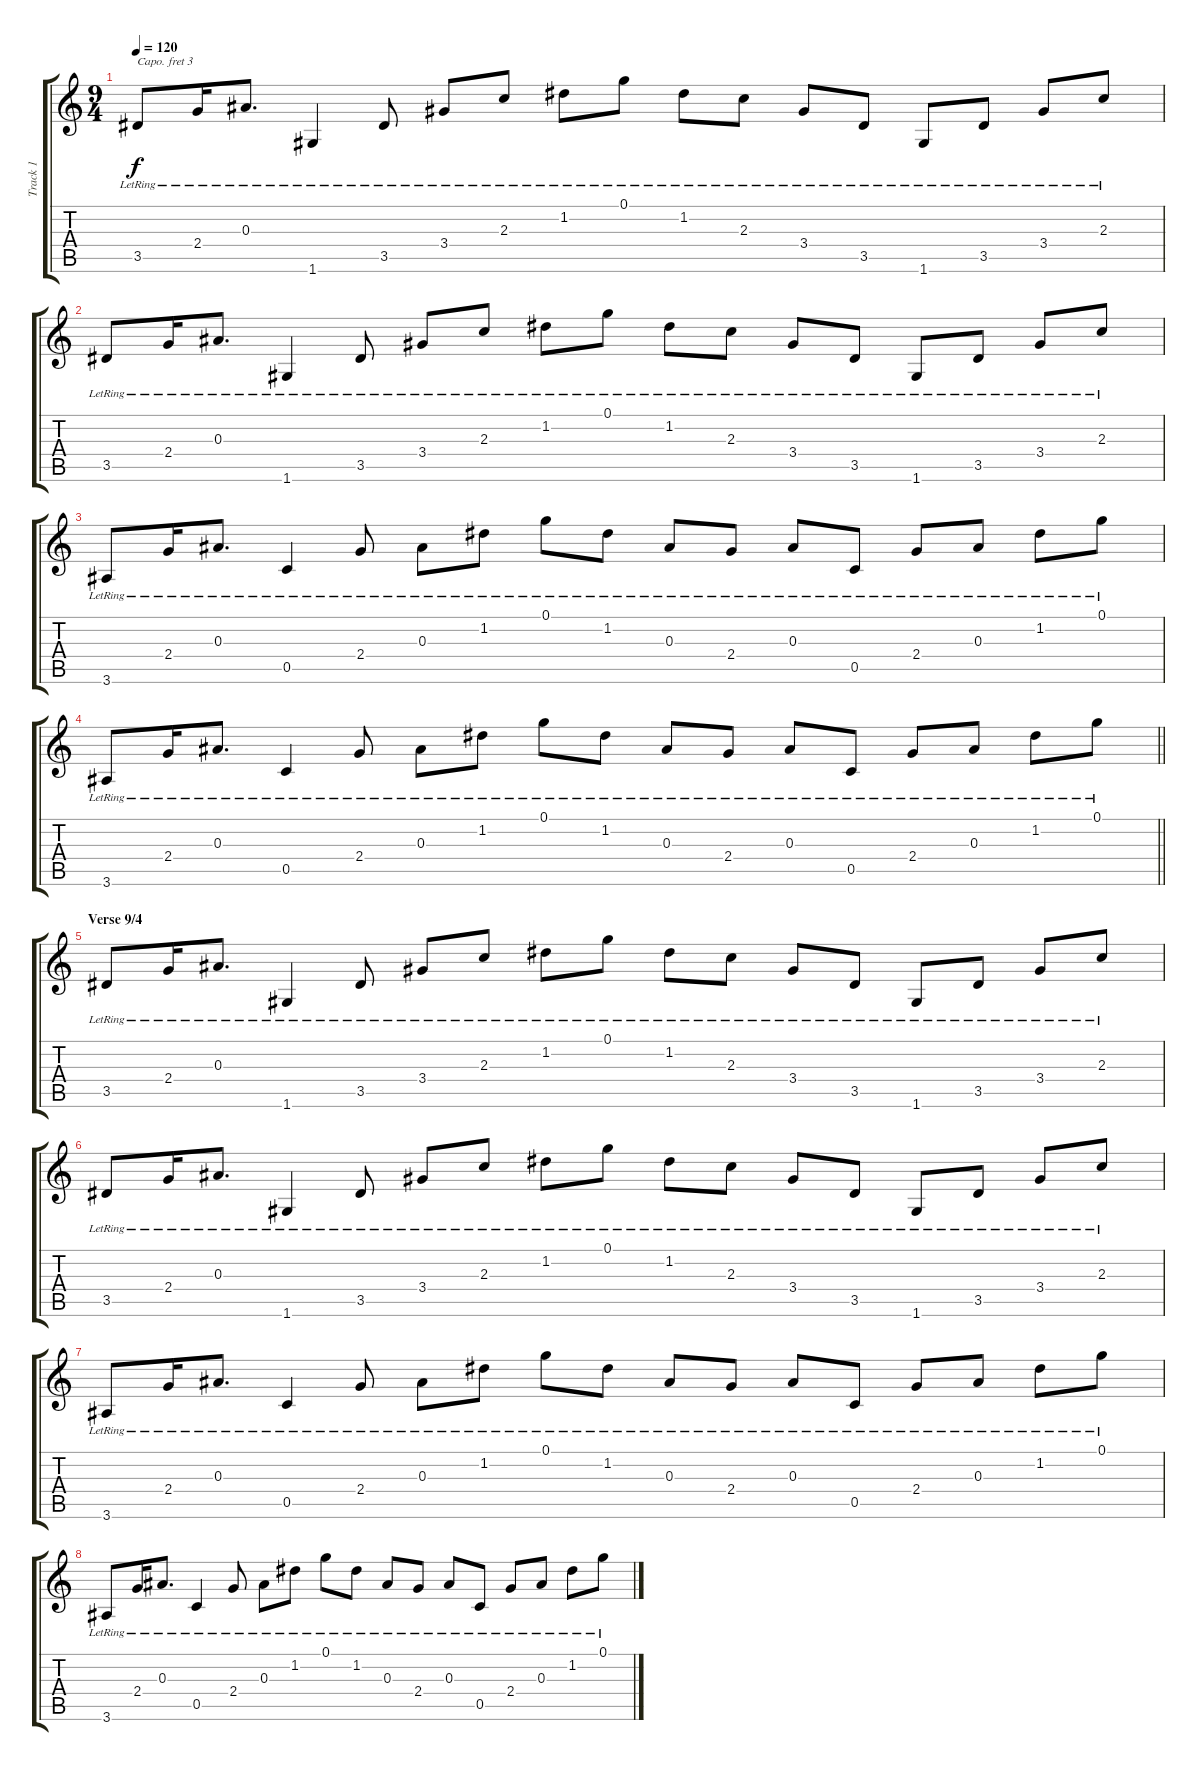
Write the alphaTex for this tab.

\track ("Track 1" "Track 1") {instrument acousticguitarsteel}
\staff {score tabs}
\capo 3
\tuning (E4 B3 G3 D3 A2 E2) {hide}
\ts (9 4)
\tempo 120
\clef g2
\ks c
3.5{lr}.8{dy f} 2.4{lr}.16 0.3{lr}.8{d} 1.6{lr}.4 3.5{lr}.8 3.4{lr}.8 2.3{lr}.8 1.2{lr}.8 0.1{lr}.8 1.2{lr}.8 2.3{lr}.8 3.4{lr}.8 3.5{lr}.8 1.6{lr}.8 3.5{lr}.8 3.4{lr}.8 2.3{lr}.8 |
3.5{lr}.8 2.4{lr}.16 0.3{lr}.8{d} 1.6{lr}.4 3.5{lr}.8 3.4{lr}.8 2.3{lr}.8 1.2{lr}.8 0.1{lr}.8 1.2{lr}.8 2.3{lr}.8 3.4{lr}.8 3.5{lr}.8 1.6{lr}.8 3.5{lr}.8 3.4{lr}.8 2.3{lr}.8 |
3.6{lr}.8 2.4{lr}.16 0.3{lr}.8{d} 0.5{lr}.4 2.4{lr}.8 0.3{lr}.8 1.2{lr}.8 0.1{lr}.8 1.2{lr}.8 0.3{lr}.8 2.4{lr}.8 0.3{lr}.8 0.5{lr}.8 2.4{lr}.8 0.3{lr}.8 1.2{lr}.8 0.1{lr}.8 |
\barLineRight lightlight
3.6{lr}.8 2.4{lr}.16 0.3{lr}.8{d} 0.5{lr}.4 2.4{lr}.8 0.3{lr}.8 1.2{lr}.8 0.1{lr}.8 1.2{lr}.8 0.3{lr}.8 2.4{lr}.8 0.3{lr}.8 0.5{lr}.8 2.4{lr}.8 0.3{lr}.8 1.2{lr}.8 0.1{lr}.8 |
\section ("" "Verse 9/4")
3.5{lr}.8 2.4{lr}.16 0.3{lr}.8{d} 1.6{lr}.4 3.5{lr}.8 3.4{lr}.8 2.3{lr}.8 1.2{lr}.8 0.1{lr}.8 1.2{lr}.8 2.3{lr}.8 3.4{lr}.8 3.5{lr}.8 1.6{lr}.8 3.5{lr}.8 3.4{lr}.8 2.3{lr}.8 |
3.5{lr}.8 2.4{lr}.16 0.3{lr}.8{d} 1.6{lr}.4 3.5{lr}.8 3.4{lr}.8 2.3{lr}.8 1.2{lr}.8 0.1{lr}.8 1.2{lr}.8 2.3{lr}.8 3.4{lr}.8 3.5{lr}.8 1.6{lr}.8 3.5{lr}.8 3.4{lr}.8 2.3{lr}.8 |
3.6{lr}.8 2.4{lr}.16 0.3{lr}.8{d} 0.5{lr}.4 2.4{lr}.8 0.3{lr}.8 1.2{lr}.8 0.1{lr}.8 1.2{lr}.8 0.3{lr}.8 2.4{lr}.8 0.3{lr}.8 0.5{lr}.8 2.4{lr}.8 0.3{lr}.8 1.2{lr}.8 0.1{lr}.8 |
3.6{lr}.8 2.4{lr}.16 0.3{lr}.8{d} 0.5{lr}.4 2.4{lr}.8 0.3{lr}.8 1.2{lr}.8 0.1{lr}.8 1.2{lr}.8 0.3{lr}.8 2.4{lr}.8 0.3{lr}.8 0.5{lr}.8 2.4{lr}.8 0.3{lr}.8 1.2{lr}.8 0.1{lr}.8
